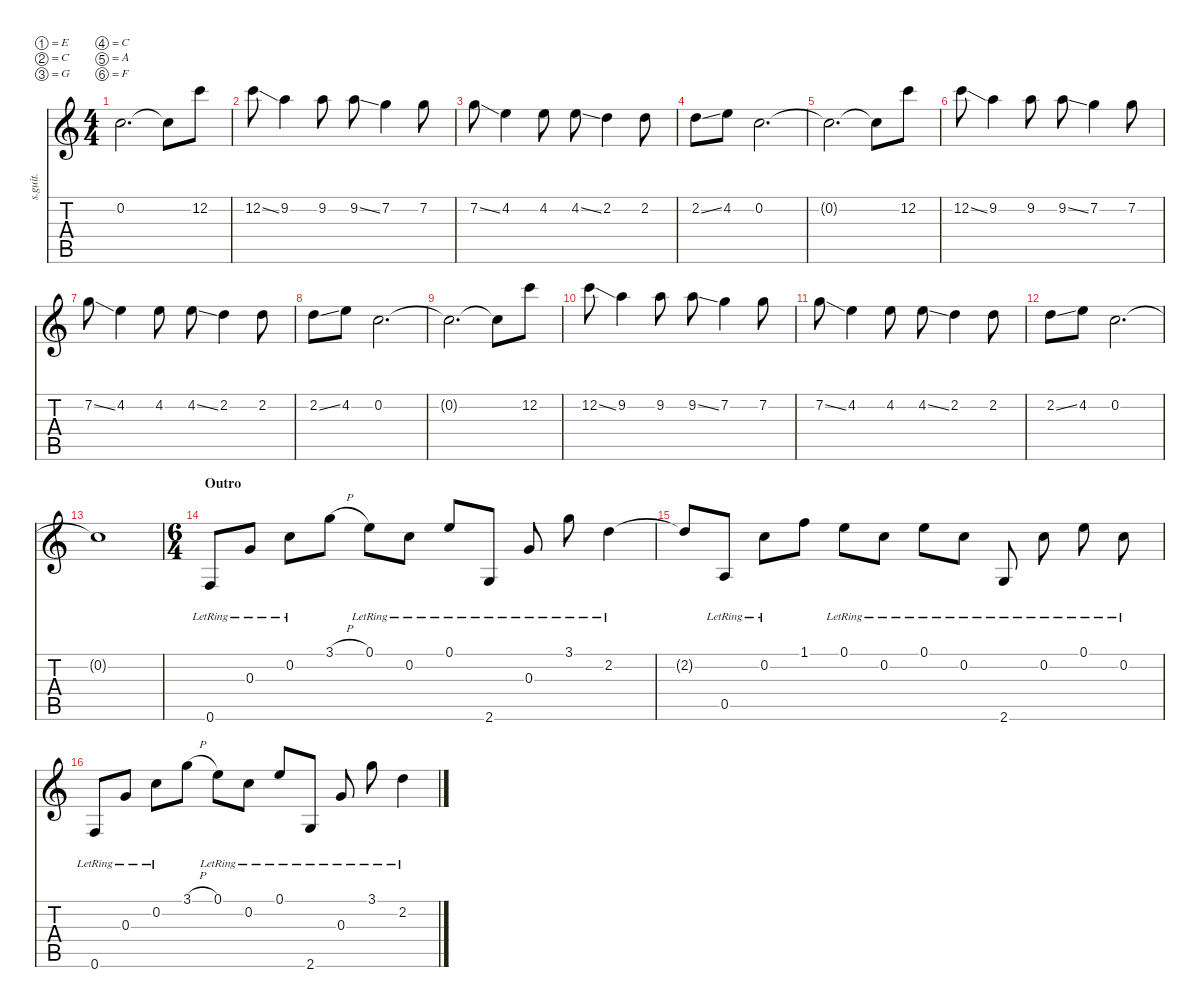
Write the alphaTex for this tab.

\defaultSystemsLayout 4
\hideDynamics
\bracketExtendMode nobrackets
\track ("Mike Kinsella" "s.guit.") {instrument electricguitarjazz}
\staff {score tabs}
\tuning (E4 C4 G3 C3 A2 F2)
\ts (4 4)
\tempo (144 hide)
\clef g2
\ks c
0.2{t}.2{d lyrics (0 "") lyrics (1 "") lyrics (2 "") lyrics (3 "") lyrics (4 "") dy f} 0.2{t}.8{lyrics (0 "") lyrics (1 "") lyrics (2 "") lyrics (3 "") lyrics (4 "")} 12.2.8{lyrics (0 "") lyrics (1 "") lyrics (2 "") lyrics (3 "") lyrics (4 "")} |
12.2{ss}.8{lyrics (0 "") lyrics (1 "") lyrics (2 "") lyrics (3 "") lyrics (4 "")} 9.2.4{lyrics (0 "") lyrics (1 "") lyrics (2 "") lyrics (3 "") lyrics (4 "")} 9.2.8{lyrics (0 "") lyrics (1 "") lyrics (2 "") lyrics (3 "") lyrics (4 "")} 9.2{ss}.8{lyrics (0 "") lyrics (1 "") lyrics (2 "") lyrics (3 "") lyrics (4 "")} 7.2.4{lyrics (0 "") lyrics (1 "") lyrics (2 "") lyrics (3 "") lyrics (4 "")} 7.2.8{lyrics (0 "") lyrics (1 "") lyrics (2 "") lyrics (3 "") lyrics (4 "")} |
7.2{ss}.8{lyrics (0 "") lyrics (1 "") lyrics (2 "") lyrics (3 "") lyrics (4 "")} 4.2.4{lyrics (0 "") lyrics (1 "") lyrics (2 "") lyrics (3 "") lyrics (4 "")} 4.2.8{lyrics (0 "") lyrics (1 "") lyrics (2 "") lyrics (3 "") lyrics (4 "")} 4.2{ss}.8{lyrics (0 "") lyrics (1 "") lyrics (2 "") lyrics (3 "") lyrics (4 "")} 2.2.4{lyrics (0 "") lyrics (1 "") lyrics (2 "") lyrics (3 "") lyrics (4 "")} 2.2.8{lyrics (0 "") lyrics (1 "") lyrics (2 "") lyrics (3 "") lyrics (4 "")} |
2.2{ss}.8{lyrics (0 "") lyrics (1 "") lyrics (2 "") lyrics (3 "") lyrics (4 "")} 4.2.8{lyrics (0 "") lyrics (1 "") lyrics (2 "") lyrics (3 "") lyrics (4 "")} 0.2.2{d lyrics (0 "") lyrics (1 "") lyrics (2 "") lyrics (3 "") lyrics (4 "")} |
0.2{t}.2{d lyrics (0 "") lyrics (1 "") lyrics (2 "") lyrics (3 "") lyrics (4 "")} 0.2{t}.8{lyrics (0 "") lyrics (1 "") lyrics (2 "") lyrics (3 "") lyrics (4 "")} 12.2.8{lyrics (0 "") lyrics (1 "") lyrics (2 "") lyrics (3 "") lyrics (4 "")} |
12.2{ss}.8{lyrics (0 "") lyrics (1 "") lyrics (2 "") lyrics (3 "") lyrics (4 "")} 9.2.4{lyrics (0 "") lyrics (1 "") lyrics (2 "") lyrics (3 "") lyrics (4 "")} 9.2.8{lyrics (0 "") lyrics (1 "") lyrics (2 "") lyrics (3 "") lyrics (4 "")} 9.2{ss}.8{lyrics (0 "") lyrics (1 "") lyrics (2 "") lyrics (3 "") lyrics (4 "")} 7.2.4{lyrics (0 "") lyrics (1 "") lyrics (2 "") lyrics (3 "") lyrics (4 "")} 7.2.8{lyrics (0 "") lyrics (1 "") lyrics (2 "") lyrics (3 "") lyrics (4 "")} |
7.2{ss}.8{lyrics (0 "") lyrics (1 "") lyrics (2 "") lyrics (3 "") lyrics (4 "")} 4.2.4{lyrics (0 "") lyrics (1 "") lyrics (2 "") lyrics (3 "") lyrics (4 "")} 4.2.8{lyrics (0 "") lyrics (1 "") lyrics (2 "") lyrics (3 "") lyrics (4 "")} 4.2{ss}.8{lyrics (0 "") lyrics (1 "") lyrics (2 "") lyrics (3 "") lyrics (4 "")} 2.2.4{lyrics (0 "") lyrics (1 "") lyrics (2 "") lyrics (3 "") lyrics (4 "")} 2.2.8{lyrics (0 "") lyrics (1 "") lyrics (2 "") lyrics (3 "") lyrics (4 "")} |
2.2{ss}.8{lyrics (0 "") lyrics (1 "") lyrics (2 "") lyrics (3 "") lyrics (4 "")} 4.2.8{lyrics (0 "") lyrics (1 "") lyrics (2 "") lyrics (3 "") lyrics (4 "")} 0.2.2{d lyrics (0 "") lyrics (1 "") lyrics (2 "") lyrics (3 "") lyrics (4 "")} |
0.2{t}.2{d lyrics (0 "") lyrics (1 "") lyrics (2 "") lyrics (3 "") lyrics (4 "")} 0.2{t}.8{lyrics (0 "") lyrics (1 "") lyrics (2 "") lyrics (3 "") lyrics (4 "")} 12.2.8{lyrics (0 "") lyrics (1 "") lyrics (2 "") lyrics (3 "") lyrics (4 "")} |
12.2{ss}.8{lyrics (0 "") lyrics (1 "") lyrics (2 "") lyrics (3 "") lyrics (4 "")} 9.2.4{lyrics (0 "") lyrics (1 "") lyrics (2 "") lyrics (3 "") lyrics (4 "")} 9.2.8{lyrics (0 "") lyrics (1 "") lyrics (2 "") lyrics (3 "") lyrics (4 "")} 9.2{ss}.8{lyrics (0 "") lyrics (1 "") lyrics (2 "") lyrics (3 "") lyrics (4 "")} 7.2.4{lyrics (0 "") lyrics (1 "") lyrics (2 "") lyrics (3 "") lyrics (4 "")} 7.2.8{lyrics (0 "") lyrics (1 "") lyrics (2 "") lyrics (3 "") lyrics (4 "")} |
7.2{ss}.8{lyrics (0 "") lyrics (1 "") lyrics (2 "") lyrics (3 "") lyrics (4 "")} 4.2.4{lyrics (0 "") lyrics (1 "") lyrics (2 "") lyrics (3 "") lyrics (4 "")} 4.2.8{lyrics (0 "") lyrics (1 "") lyrics (2 "") lyrics (3 "") lyrics (4 "")} 4.2{ss}.8{lyrics (0 "") lyrics (1 "") lyrics (2 "") lyrics (3 "") lyrics (4 "")} 2.2.4{lyrics (0 "") lyrics (1 "") lyrics (2 "") lyrics (3 "") lyrics (4 "")} 2.2.8{lyrics (0 "") lyrics (1 "") lyrics (2 "") lyrics (3 "") lyrics (4 "")} |
2.2{ss}.8{lyrics (0 "") lyrics (1 "") lyrics (2 "") lyrics (3 "") lyrics (4 "")} 4.2.8{lyrics (0 "") lyrics (1 "") lyrics (2 "") lyrics (3 "") lyrics (4 "")} 0.2.2{d lyrics (0 "") lyrics (1 "") lyrics (2 "") lyrics (3 "") lyrics (4 "")} |
0.2{t}.1{lyrics (0 "") lyrics (1 "") lyrics (2 "") lyrics (3 "") lyrics (4 "")} |
\ts (6 4)
\beaming (8 2 2 2 2)
\section ("" "Outro")
0.6{lr}.8{lyrics (0 "") lyrics (1 "") lyrics (2 "") lyrics (3 "") lyrics (4 "")} 0.3{lr}.8{lyrics (0 "") lyrics (1 "") lyrics (2 "") lyrics (3 "") lyrics (4 "")} 0.2{lr}.8{lyrics (0 "") lyrics (1 "") lyrics (2 "") lyrics (3 "") lyrics (4 "")} 3.1{h}.8{lyrics (0 "") lyrics (1 "") lyrics (2 "") lyrics (3 "") lyrics (4 "")} 0.1{lr}.8{lyrics (0 "") lyrics (1 "") lyrics (2 "") lyrics (3 "") lyrics (4 "")} 0.2{lr}.8{lyrics (0 "") lyrics (1 "") lyrics (2 "") lyrics (3 "") lyrics (4 "")} 0.1{lr}.8{lyrics (0 "") lyrics (1 "") lyrics (2 "") lyrics (3 "") lyrics (4 "")} 2.6{lr}.8{lyrics (0 "") lyrics (1 "") lyrics (2 "") lyrics (3 "") lyrics (4 "")} 0.3{lr}.8{lyrics (0 "") lyrics (1 "") lyrics (2 "") lyrics (3 "") lyrics (4 "")} 3.1{lr}.8{lyrics (0 "") lyrics (1 "") lyrics (2 "") lyrics (3 "") lyrics (4 "")} 2.2{lr}.4{lyrics (0 "") lyrics (1 "") lyrics (2 "") lyrics (3 "") lyrics (4 "")} |
2.2{t}.8{lyrics (0 "") lyrics (1 "") lyrics (2 "") lyrics (3 "") lyrics (4 "")} 0.5{lr}.8{lyrics (0 "") lyrics (1 "") lyrics (2 "") lyrics (3 "") lyrics (4 "")} 0.2{lr}.8{lyrics (0 "") lyrics (1 "") lyrics (2 "") lyrics (3 "") lyrics (4 "")} 1.1.8{lyrics (0 "") lyrics (1 "") lyrics (2 "") lyrics (3 "") lyrics (4 "")} 0.1{lr}.8{lyrics (0 "") lyrics (1 "") lyrics (2 "") lyrics (3 "") lyrics (4 "")} 0.2{lr}.8{lyrics (0 "") lyrics (1 "") lyrics (2 "") lyrics (3 "") lyrics (4 "")} 0.1{lr}.8{lyrics (0 "") lyrics (1 "") lyrics (2 "") lyrics (3 "") lyrics (4 "")} 0.2{lr}.8{lyrics (0 "") lyrics (1 "") lyrics (2 "") lyrics (3 "") lyrics (4 "")} 2.6{lr}.8{lyrics (0 "") lyrics (1 "") lyrics (2 "") lyrics (3 "") lyrics (4 "")} 0.2{lr}.8{lyrics (0 "") lyrics (1 "") lyrics (2 "") lyrics (3 "") lyrics (4 "")} 0.1{lr}.8{lyrics (0 "") lyrics (1 "") lyrics (2 "") lyrics (3 "") lyrics (4 "")} 0.2{lr}.8{lyrics (0 "") lyrics (1 "") lyrics (2 "") lyrics (3 "") lyrics (4 "")} |
0.6{lr}.8{lyrics (0 "") lyrics (1 "") lyrics (2 "") lyrics (3 "") lyrics (4 "")} 0.3{lr}.8{lyrics (0 "") lyrics (1 "") lyrics (2 "") lyrics (3 "") lyrics (4 "")} 0.2{lr}.8{lyrics (0 "") lyrics (1 "") lyrics (2 "") lyrics (3 "") lyrics (4 "")} 3.1{h}.8{lyrics (0 "") lyrics (1 "") lyrics (2 "") lyrics (3 "") lyrics (4 "")} 0.1{lr}.8{lyrics (0 "") lyrics (1 "") lyrics (2 "") lyrics (3 "") lyrics (4 "")} 0.2{lr}.8{lyrics (0 "") lyrics (1 "") lyrics (2 "") lyrics (3 "") lyrics (4 "")} 0.1{lr}.8{lyrics (0 "") lyrics (1 "") lyrics (2 "") lyrics (3 "") lyrics (4 "")} 2.6{lr}.8{lyrics (0 "") lyrics (1 "") lyrics (2 "") lyrics (3 "") lyrics (4 "")} 0.3{lr}.8{lyrics (0 "") lyrics (1 "") lyrics (2 "") lyrics (3 "") lyrics (4 "")} 3.1{lr}.8{lyrics (0 "") lyrics (1 "") lyrics (2 "") lyrics (3 "") lyrics (4 "")} 2.2{lr}.4{lyrics (0 "") lyrics (1 "") lyrics (2 "") lyrics (3 "") lyrics (4 "")}
